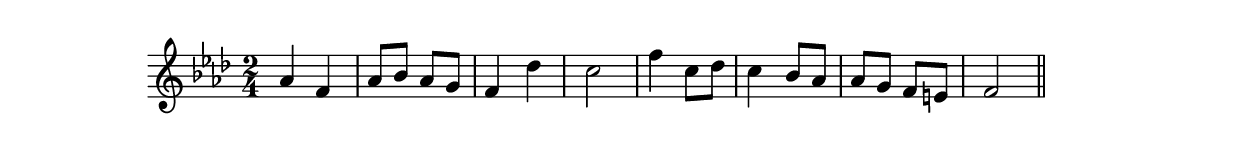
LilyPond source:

\version "2.19.49"
%{\header {
  composer = "G.A. Wedge"
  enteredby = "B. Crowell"
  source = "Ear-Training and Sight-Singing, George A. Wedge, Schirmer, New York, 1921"
}%}
\score{{\key f \minor
\time 2/4
%{\tempo 4=100
%}\relative f' {
  as4 f | as8 bes as g | f4 des' | c2 | f4 c8 des | c4 bes8 as | as g f e | f2 
  \bar "||"
}

}}